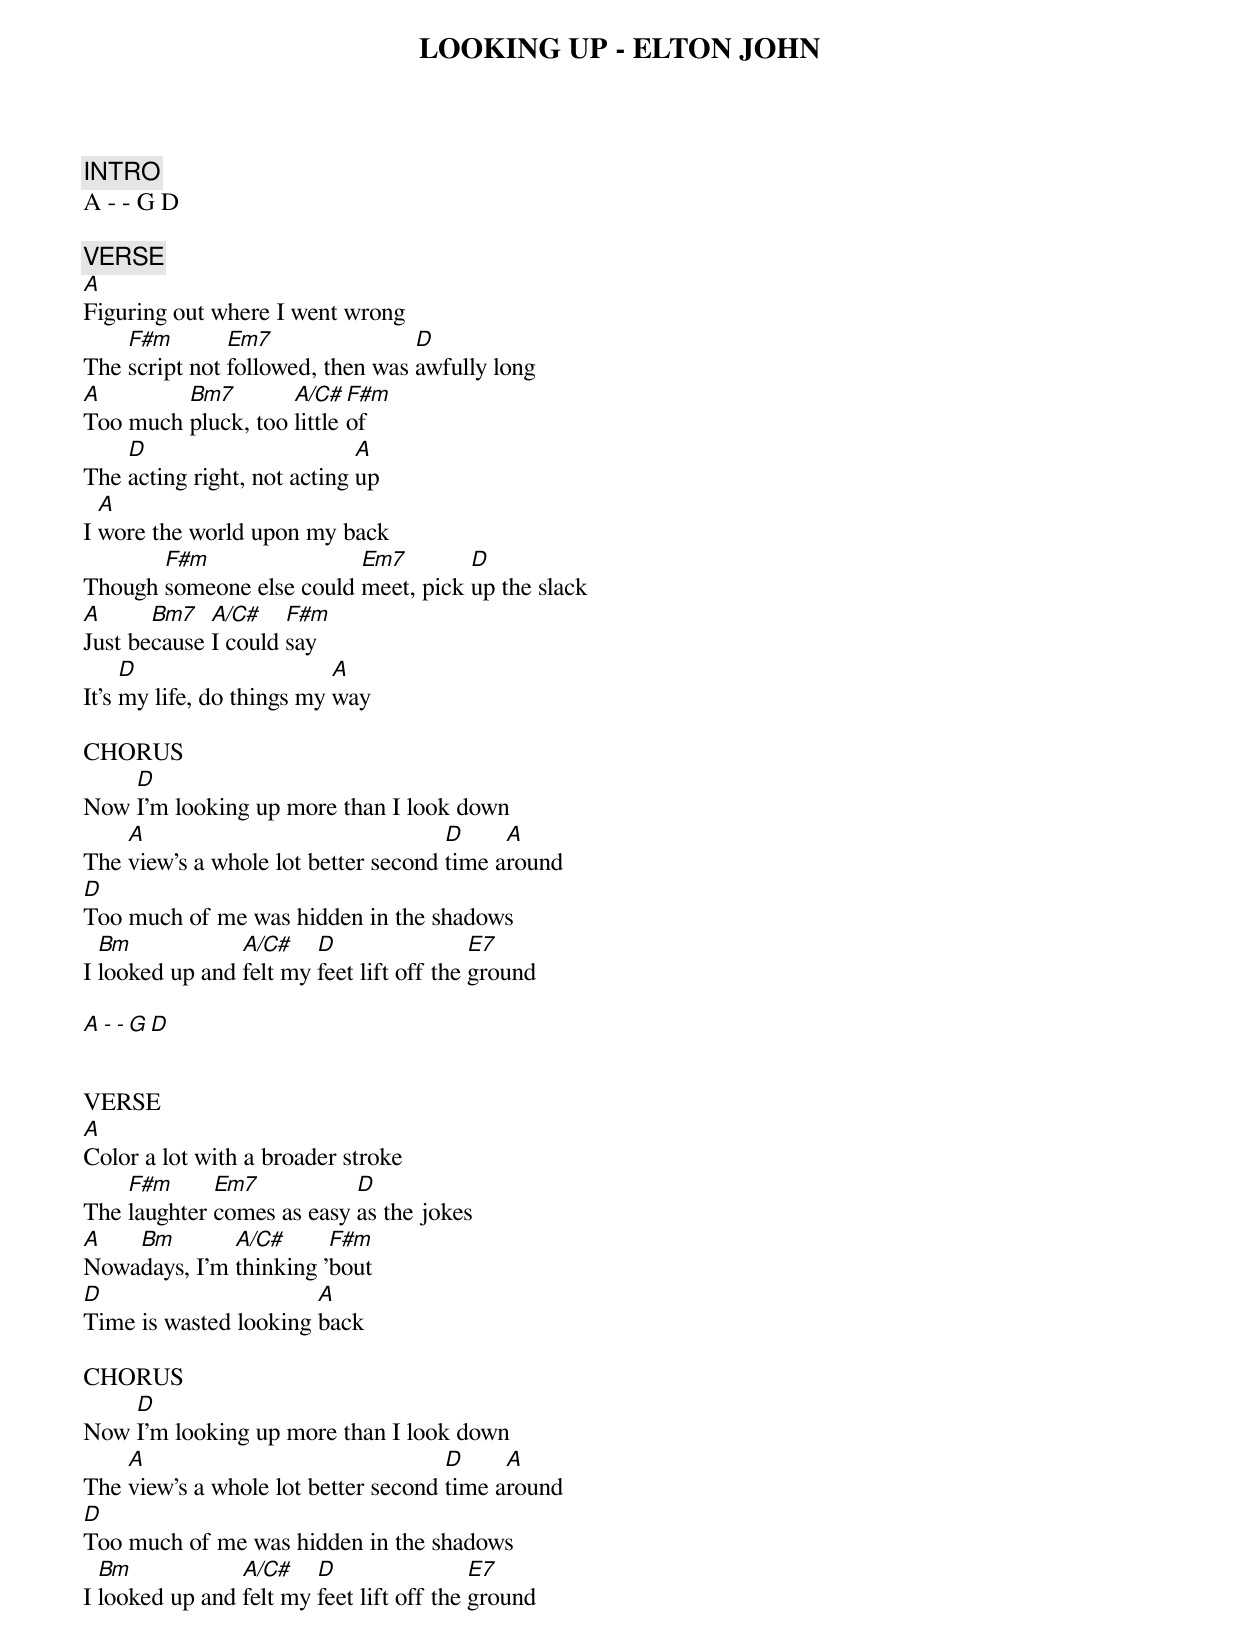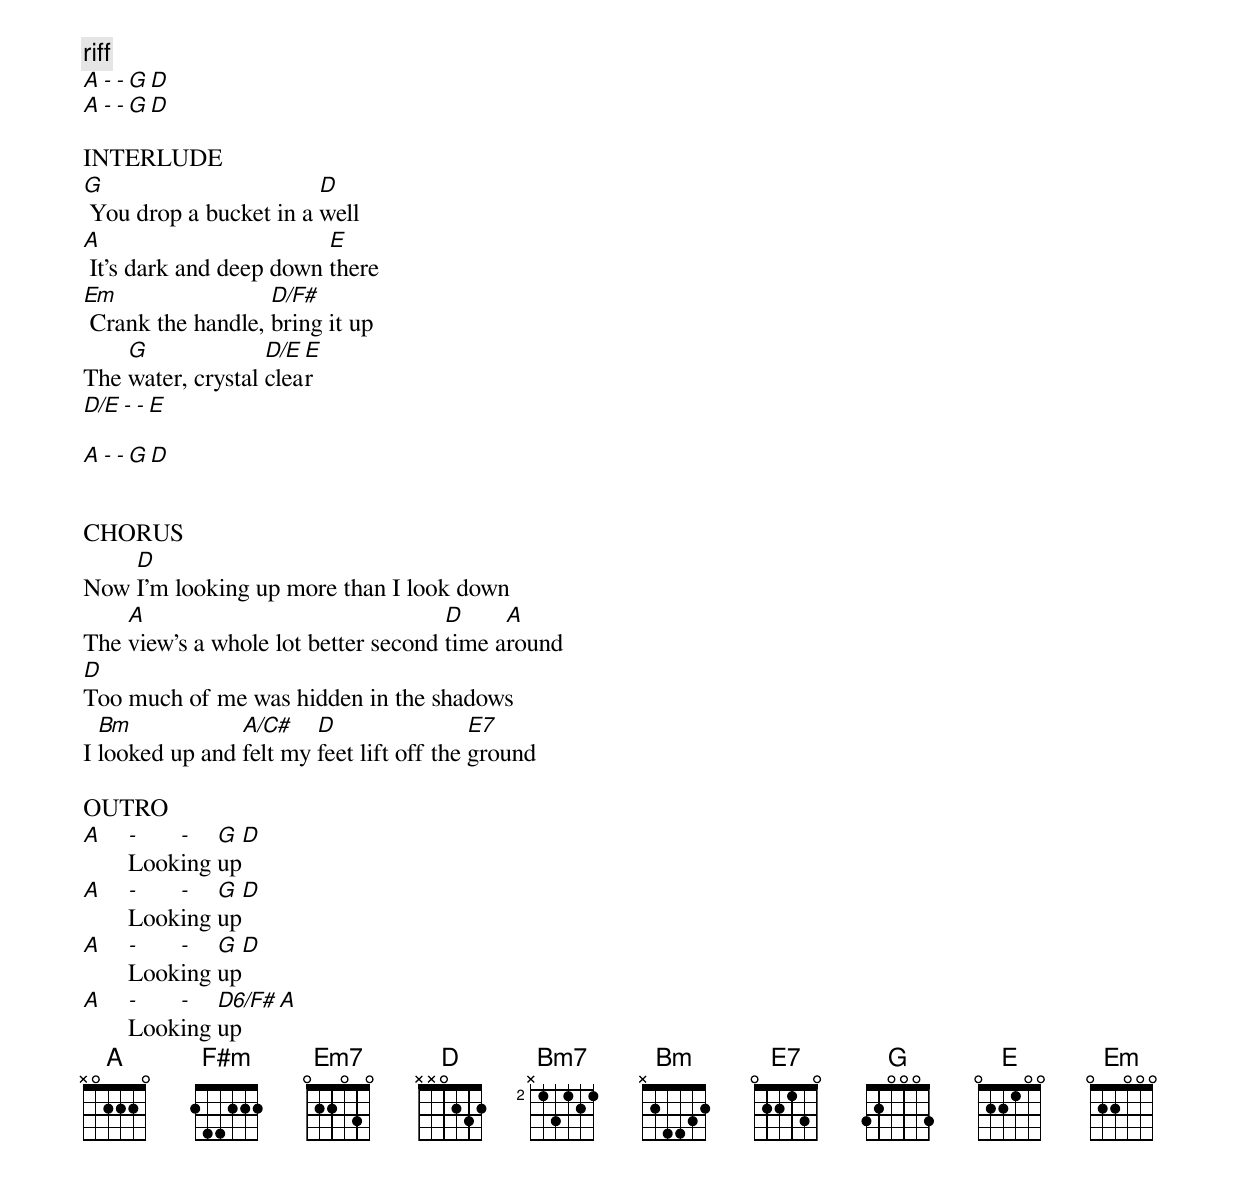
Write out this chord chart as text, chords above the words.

LOOKING UP - ELTON JOHN

INTRO
A - - G D

VERSE
A
Figuring out where I went wrong
    F#m        Em7                D
The script not followed, then was awfully long
A        Bm7        A/C#   F#m
Too much pluck, too little of
    D                        A
The acting right, not acting up
  A
I wore the world upon my back
       F#m                Em7        D
Though someone else could meet, pick up the slack
A      Bm7   A/C#    F#m
Just because I could say
     D                     A
It's my life, do things my way

CHORUS
    D
Now I'm looking up more than I look down
    A                                D     A
The view's a whole lot better second time around
D
Too much of me was hidden in the shadows
  Bm            A/C#    D                 E7
I looked up and felt my feet lift off the ground

A - - G D


VERSE
A
Color a lot with a broader stroke
    F#m      Em7           D
The laughter comes as easy as the jokes
A   Bm        A/C#      F#m
Nowadays, I'm thinking 'bout
D                      A
Time is wasted looking back

CHORUS
    D
Now I'm looking up more than I look down
    A                                D     A
The view's a whole lot better second time around
D
Too much of me was hidden in the shadows
  Bm            A/C#    D                 E7
I looked up and felt my feet lift off the ground

 [riff]
A - - G D
A - - G D

INTERLUDE
G                       D
 You drop a bucket in a well
A                        E
 It's dark and deep down there
Em                 D/F#
 Crank the handle, bring it up
    G              D/E E
The water, crystal clear
D/E - - E

A - - G D


CHORUS
    D
Now I'm looking up more than I look down
    A                                D     A
The view's a whole lot better second time around
D
Too much of me was hidden in the shadows
  Bm            A/C#    D                 E7
I looked up and felt my feet lift off the ground

OUTRO
A   -   -   G  D
    Looking up
A   -   -   G  D
    Looking up
A   -   -   G  D
    Looking up
A   -   -   D6/F# A
    Looking up
